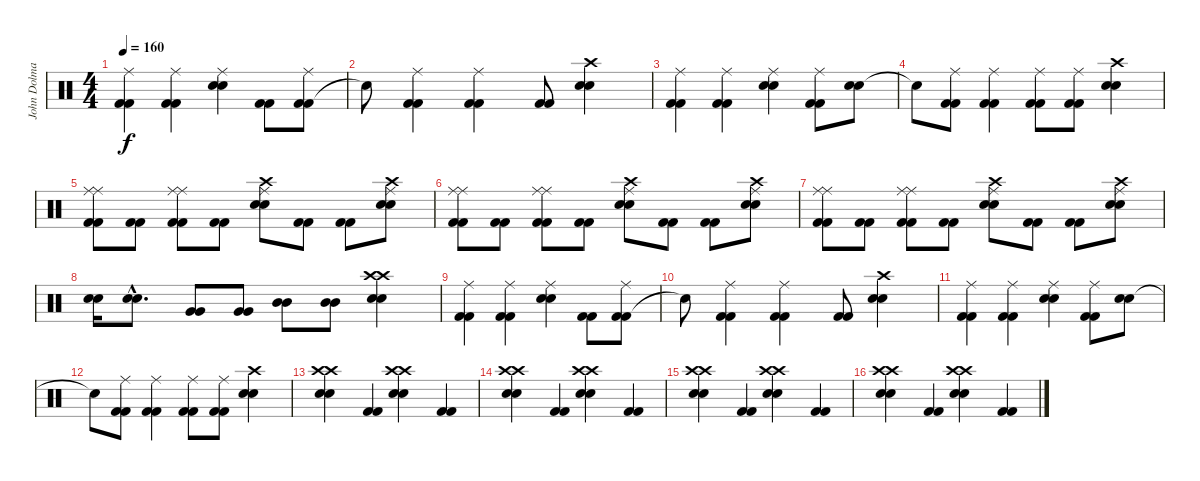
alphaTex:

\track ("John Dolmayan (Drums)" "John Dolma") {instrument percussion}
\staff {score}
\articulation defaults
\ts (4 4)
\tempo 160
\clef neutral
\ks c
("Kick (hit) 2" "Kick (hit) 2" "Ride (middle)").4{dy f} ("Kick (hit) 2" "Kick (hit) 2" "Ride (middle)").4 ("Snare (hit) 2" "Snare (hit) 2" "Ride (middle)").4 ("Kick (hit) 2" "Kick (hit) 2").8 ("Kick (hit) 2" "Kick (hit) 2" "Ride (middle)").8 |
"Snare (hit)"{t}.8 ("Kick (hit) 2" "Kick (hit) 2" "Ride (middle)").4 ("Kick (hit) 2" "Kick (hit) 2" "Ride (middle)").4 ("Kick (hit) 2" "Kick (hit) 2").8 ("Snare (hit) 2" "Snare (hit) 2" "Crash high (hit)").4 |
("Kick (hit) 2" "Kick (hit) 2" "Ride (middle)").4 ("Kick (hit) 2" "Kick (hit) 2" "Ride (middle)").4 ("Snare (hit) 2" "Snare (hit) 2" "Ride (middle)").4 ("Kick (hit) 2" "Kick (hit) 2" "Ride (middle)").8 ("Snare (hit) 2" "Snare (hit) 2").8 |
"Snare (hit)"{t}.8 ("Kick (hit) 2" "Kick (hit) 2" "Ride (middle)").8 ("Kick (hit) 2" "Kick (hit) 2" "Ride (middle)").4 ("Kick (hit) 2" "Kick (hit) 2" "Ride (middle)").8 ("Kick (hit) 2" "Kick (hit) 2" "Ride (middle)").8 ("Snare (hit) 2" "Snare (hit) 2" "Crash high (hit)").4 |
("Kick (hit) 2" "Kick (hit) 2" "Ride (middle)" "Ride (middle)").8 ("Kick (hit) 2" "Kick (hit) 2").8 ("Kick (hit) 2" "Kick (hit) 2" "Ride (middle)" "Ride (middle)").8 ("Kick (hit) 2" "Kick (hit) 2").8 ("Snare (hit) 2" "Snare (hit) 2" "Crash high (hit)" "Ride (middle)").8 ("Kick (hit) 2" "Kick (hit) 2").8 ("Kick (hit) 2" "Kick (hit) 2").8 ("Snare (hit) 2" "Snare (hit) 2" "Crash high (hit)" "Ride (middle)").8 |
("Kick (hit) 2" "Kick (hit) 2" "Ride (middle)" "Ride (middle)").8 ("Kick (hit) 2" "Kick (hit) 2").8 ("Kick (hit) 2" "Kick (hit) 2" "Ride (middle)" "Ride (middle)").8 ("Kick (hit) 2" "Kick (hit) 2").8 ("Snare (hit) 2" "Snare (hit) 2" "Crash high (hit)" "Ride (middle)").8 ("Kick (hit) 2" "Kick (hit) 2").8 ("Kick (hit) 2" "Kick (hit) 2").8 ("Snare (hit) 2" "Snare (hit) 2" "Crash high (hit)" "Ride (middle)").8 |
("Kick (hit) 2" "Kick (hit) 2" "Ride (middle)" "Ride (middle)").8 ("Kick (hit) 2" "Kick (hit) 2").8 ("Kick (hit) 2" "Kick (hit) 2" "Ride (middle)" "Ride (middle)").8 ("Kick (hit) 2" "Kick (hit) 2").8 ("Snare (hit) 2" "Snare (hit) 2" "Crash high (hit)" "Ride (middle)").8 ("Kick (hit) 2" "Kick (hit) 2").8 ("Kick (hit) 2" "Kick (hit) 2").8 ("Snare (hit) 2" "Snare (hit) 2" "Crash high (hit)" "Ride (middle)").8 |
("Snare (hit) 2" "Snare (hit) 2").16 ("Snare (hit) 2"{hac} "Snare (hit) 2"{hac}).8{d} ("Very Low Tom (hit)" "Very Low Tom (hit)").8 ("Very Low Tom (hit)" "Very Low Tom (hit)").8 ("Mid Tom (hit)" "Mid Tom (hit)").8 ("Mid Tom (hit)" "Mid Tom (hit)").8 ("Snare (hit) 2" "Snare (hit) 2" "Crash high (hit)" "Crash high (hit)").4 |
("Kick (hit) 2" "Kick (hit) 2" "Ride (middle)").4 ("Kick (hit) 2" "Kick (hit) 2" "Ride (middle)").4 ("Snare (hit) 2" "Snare (hit) 2" "Ride (middle)").4 ("Kick (hit) 2" "Kick (hit) 2").8 ("Kick (hit) 2" "Kick (hit) 2" "Ride (middle)").8 |
"Snare (hit)"{t}.8 ("Kick (hit) 2" "Kick (hit) 2" "Ride (middle)").4 ("Kick (hit) 2" "Kick (hit) 2" "Ride (middle)").4 ("Kick (hit) 2" "Kick (hit) 2").8 ("Snare (hit) 2" "Snare (hit) 2" "Crash high (hit)").4 |
("Kick (hit) 2" "Kick (hit) 2" "Ride (middle)").4 ("Kick (hit) 2" "Kick (hit) 2" "Ride (middle)").4 ("Snare (hit) 2" "Snare (hit) 2" "Ride (middle)").4 ("Kick (hit) 2" "Kick (hit) 2" "Ride (middle)").8 ("Snare (hit) 2" "Snare (hit) 2").8 |
"Snare (hit)"{t}.8 ("Kick (hit) 2" "Kick (hit) 2" "Ride (middle)").8 ("Kick (hit) 2" "Kick (hit) 2" "Ride (middle)").4 ("Kick (hit) 2" "Kick (hit) 2" "Ride (middle)").8 ("Kick (hit) 2" "Kick (hit) 2" "Ride (middle)").8 ("Snare (hit) 2" "Snare (hit) 2" "Crash high (hit)").4 |
("Snare (hit) 2" "Snare (hit) 2" "Crash high (hit)" "Crash high (hit)").4 ("Kick (hit) 2" "Kick (hit) 2").4 ("Snare (hit) 2" "Snare (hit) 2" "Crash high (hit)" "Crash high (hit)").4 ("Kick (hit) 2" "Kick (hit) 2").4 |
("Snare (hit) 2" "Snare (hit) 2" "Crash high (hit)" "Crash high (hit)").4 ("Kick (hit) 2" "Kick (hit) 2").4 ("Snare (hit) 2" "Snare (hit) 2" "Crash high (hit)" "Crash high (hit)").4 ("Kick (hit) 2" "Kick (hit) 2").4 |
("Snare (hit) 2" "Snare (hit) 2" "Crash high (hit)" "Crash high (hit)").4 ("Kick (hit) 2" "Kick (hit) 2").4 ("Snare (hit) 2" "Snare (hit) 2" "Crash high (hit)" "Crash high (hit)").4 ("Kick (hit) 2" "Kick (hit) 2").4 |
("Snare (hit) 2" "Snare (hit) 2" "Crash high (hit)" "Crash high (hit)").4 ("Kick (hit) 2" "Kick (hit) 2").4 ("Snare (hit) 2" "Snare (hit) 2" "Crash high (hit)" "Crash high (hit)").4 ("Kick (hit) 2" "Kick (hit) 2").4
